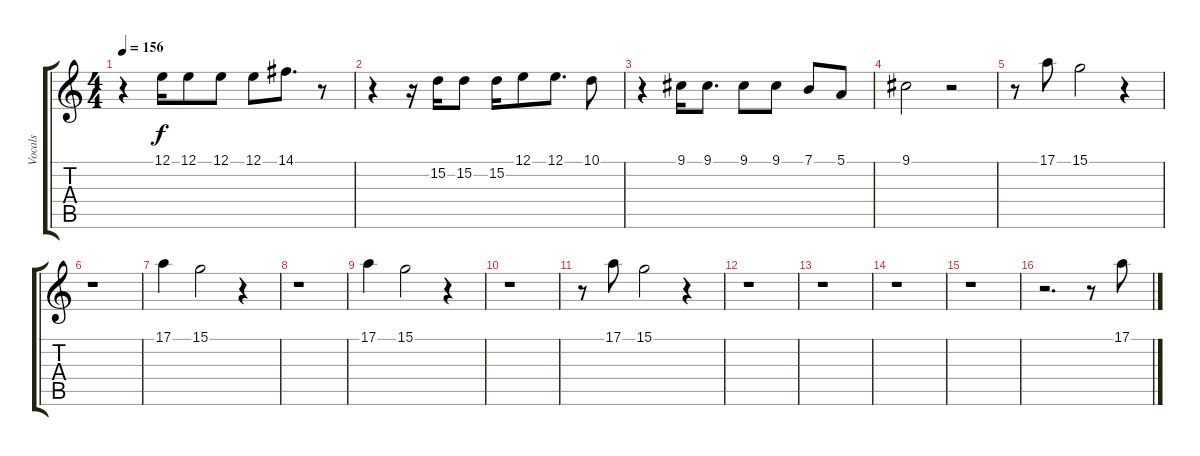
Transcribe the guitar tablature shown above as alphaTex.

\track ("Vocals" "Vocals") {instrument lead1square}
\staff {score tabs}
\tuning (E4 B3 G3 D3 A2 E2) {hide}
\ts (4 4)
\tempo 156
\clef g2
\ks c
r.4{dy f} 12.1.16 12.1.8 12.1.8 12.1.8 14.1.8{d} r.8 |
r.4 r.16 15.2.16 15.2.8 15.2.16 12.1.8 12.1.8{d} 10.1.8 |
r.4 9.1.16 9.1.8{d} 9.1.8 9.1.8 7.1.8 5.1.8 |
9.1.2 r.2 |
r.8 17.1.8 15.1.2 r.4 |
r.1 |
17.1.4 15.1.2 r.4 |
r.1 |
17.1.4 15.1.2 r.4 |
r.1 |
r.8 17.1.8 15.1.2 r.4 |
r.1 |
r.1 |
r.1 |
r.1 |
r.2{d} r.8 17.1.8
